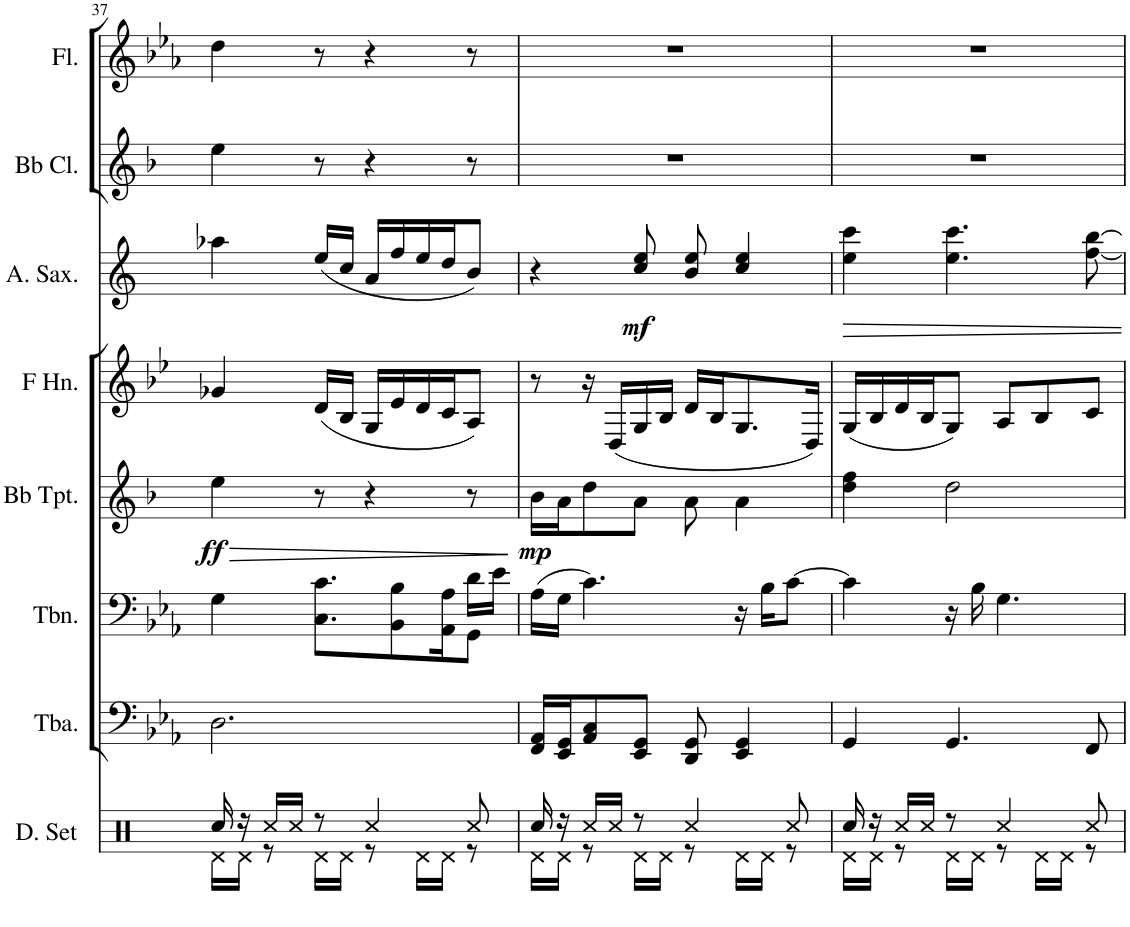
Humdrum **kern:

**kern	**kern	**kern	**kern	**dynam	**kern	**kern	**dynam	**kern	**kern
*part8	*part7	*part6	*part5	*part5	*part4	*part3	*part3	*part2	*part1
*staff8	*staff7	*staff6	*staff5	*staff5	*staff4	*staff3	*staff3	*staff2	*staff1
*I"Drumset	*I"Tuba	*I"Trombone	*I"Bb Trumpet	*	*I"Horn in F	*I"Alto Saxophone	*	*I"Bb Clarinet	*I"Flute
*I'D. Set	*I'Tba.	*I'Tbn.	*I'Bb Tpt.	*	*	*I'A. Sax.	*	*I'Bb Cl.	*I'Fl.
!!LO:PB:g=z
*clefX	*clefF4	*clefF4	*clefG2	*	*clefG2	*clefG2	*	*clefG2	*clefG2
*	*	*	*Trd1c2	*	*Trd4c7	*Trd5c9	*	*Trd1c2	*
*k[]	*k[b-e-a-]	*k[b-e-a-]	*k[b-]	*	*k[b-e-]	*k[]	*	*k[b-]	*k[b-e-a-]
*M6/8	*M6/8	*M6/8	*M6/8	*	*M6/8	*M6/8	*	*M6/8	*M6/8
=37	=37	=37	=37	=37	=37	=37	=37	=37	=37
*^	*	*^	*	*	*	*	*	*	*
!	!	!	!	!	!	!LO:HP:b	!	!	!	!	!
!	!	!	!	!	!	!LO:DY:n=1:b	!	!	!	!	!
16Rcc/	16Rd\LL	2.D\	4G\	8ryy	4ee\	> ff	4g-X/	4aa-X\	.	4ee\	4dd\
16r	16Rd\JJ	.	.	.	.	.	.	.	.	.	.
*	*	*	*v	*v	*	*	*	*	*	*	*
16Rcc/LL	8r	.	.	.	.	.	.	.	.	.
16Rcc/JJ	.	.	.	.	.	.	.	.	.	.
8r	16Rd\LL	.	8.C\ 8.c\L	8r	.	(<16d/LL	(<16ee/LL	.	8r	8r
.	16Rd\JJ	.	.	.	.	16B-/JJ	16cc/JJ	.	.	.
4Rcc/	8r	.	.	4r	.	16G/LL	16a/LL	.	4r	4r
.	.	.	8BB-\ 8B-\	.	.	16e-/	16ff/	.	.	.
.	16Rd\LL	.	.	.	.	16d/	16ee/	.	.	.
.	16Rd\JJ	.	16AA-\ 16A-\K	.	.	16c/J	16dd/J	.	.	.
*	*	*	*^	*	*	*	*	*	*	*
8Rcc/	8r	.	8GG\J	16d\LL	8r	.	8A/J)	8b/J)	.	8r	8r
.	.	.	.	16e-\JJ	.	.	.	.	.	.	.
*v	*v	*	*v	*v	*	*	*	*	*	*	*
.	.	.	.	]	.	.	.	.	.
=38	=38	=38	=38	=38	=38	=38	=38	=38	=38
*^	*	*	*	*	*	*	*	*	*
!	!	!	!	!	!LO:DY:b	!	!	!	!	!
16Rcc/	16Rd\LL	16FF/ 16AA-/LL	(>16A-\LL	16b-\LL	mp	8r	4r	.	2.r	2.r
16r	16Rd\JJ	16EE-/ 16GG/J	16G\JJ	16a\J	.	.	.	.	.	.
16Rcc/LL	8r	8AA-/ 8C/	4.c\)	8dd\	.	16r	.	.	.	.
16Rcc/JJ	.	.	.	.	.	(<16D/LL	.	.	.	.
!	!	!	!	!	!	!	!	!LO:DY:b	!	!
8r	16Rd\LL	8EE-/ 8GG/J	.	8a\J	.	16G/	8cc/ 8ee/	mf	.	.
.	16Rd\JJ	.	.	.	.	16B-/JJ	.	.	.	.
4Rcc/	8r	8DD/ 8GG/	.	8a\	.	16d/LL	8b/ 8ee/	.	.	.
.	.	.	.	.	.	16B-/J	.	.	.	.
.	16Rd\LL	4EE-/ 4GG/	16r	4a\	.	8.G/	4cc/ 4ee/	.	.	.
.	16Rd\JJ	.	16B-\KL	.	.	.	.	.	.	.
8Rcc/	8r	.	[8c\J	.	.	.	.	.	.	.
.	.	.	.	.	.	16D/Jk)	.	.	.	.
=39	=39	=39	=39	=39	=39	=39	=39	=39	=39	=39
16Rcc/	16Rd\LL	4GG/	4c\]	4dd\ 4ff\	.	(<16G/LL	4ee\ 4ccc\	.	2.r	2.r
16r	16Rd\JJ	.	.	.	.	16B-/	.	.	.	.
16Rcc/LL	8r	.	.	.	.	16d/	.	.	.	.
16Rcc/JJ	.	.	.	.	.	16B-/J	.	.	.	.
8r	16Rd\LL	4.GG/	16r	2dd\	.	8G/J)	4.ee\ 4.ccc\	.	.	.
.	16Rd\JJ	.	16B-\	.	.	.	.	.	.	.
4Rcc/	8r	.	4.G\	.	.	8A/L	.	.	.	.
.	16Rd\LL	.	.	.	.	8B-/	.	.	.	.
.	16Rd\JJ	.	.	.	.	.	.	.	.	.
8Rcc/	8r	8FF/	.	.	.	8c/J	[8ff\ [8bb\	.	.	.
*v	*v	*	*	*	*	*	*	*	*	*
=	=	=	=	=	=	=	=	=	=
*-	*-	*-	*-	*-	*-	*-	*-	*-	*-
